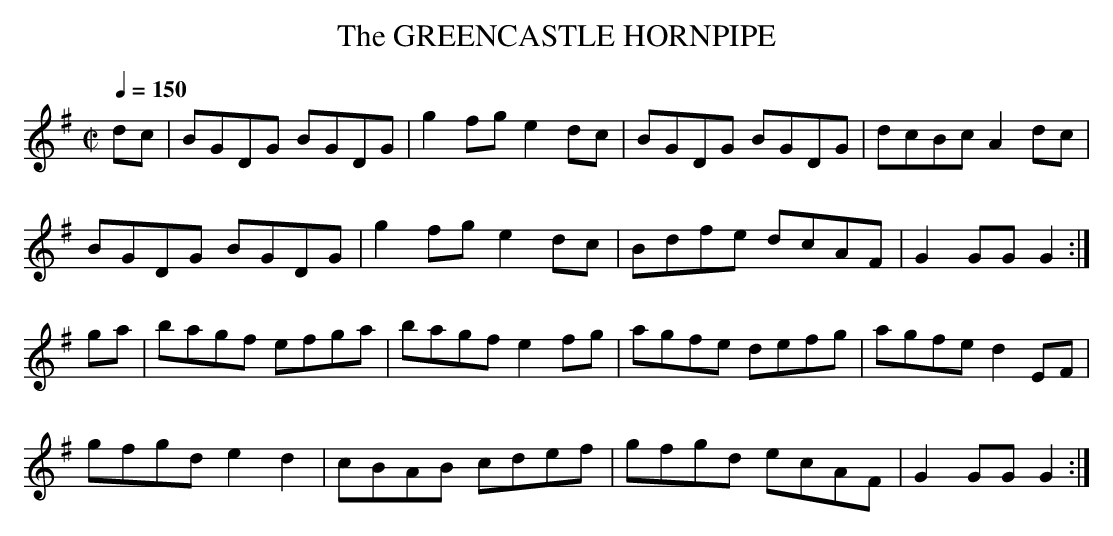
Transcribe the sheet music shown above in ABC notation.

X:1
T:GREENCASTLE HORNPIPE, The
Q:1/4=150
M:C|
L:1/8
K:G
dc|BGDG BGDG|g2fg e2dc|BGDG BGDG|dcBc A2dc|
BGDG BGDG|g2fg e2dc|Bdfe dcAF|G2GG G2:|
ga|bagf efga|bagf e2fg|agfe defg|agfe d2 EF|
gfgd e2d2|cBAB cdef|gfgd ecAF|G2GG G2:|
